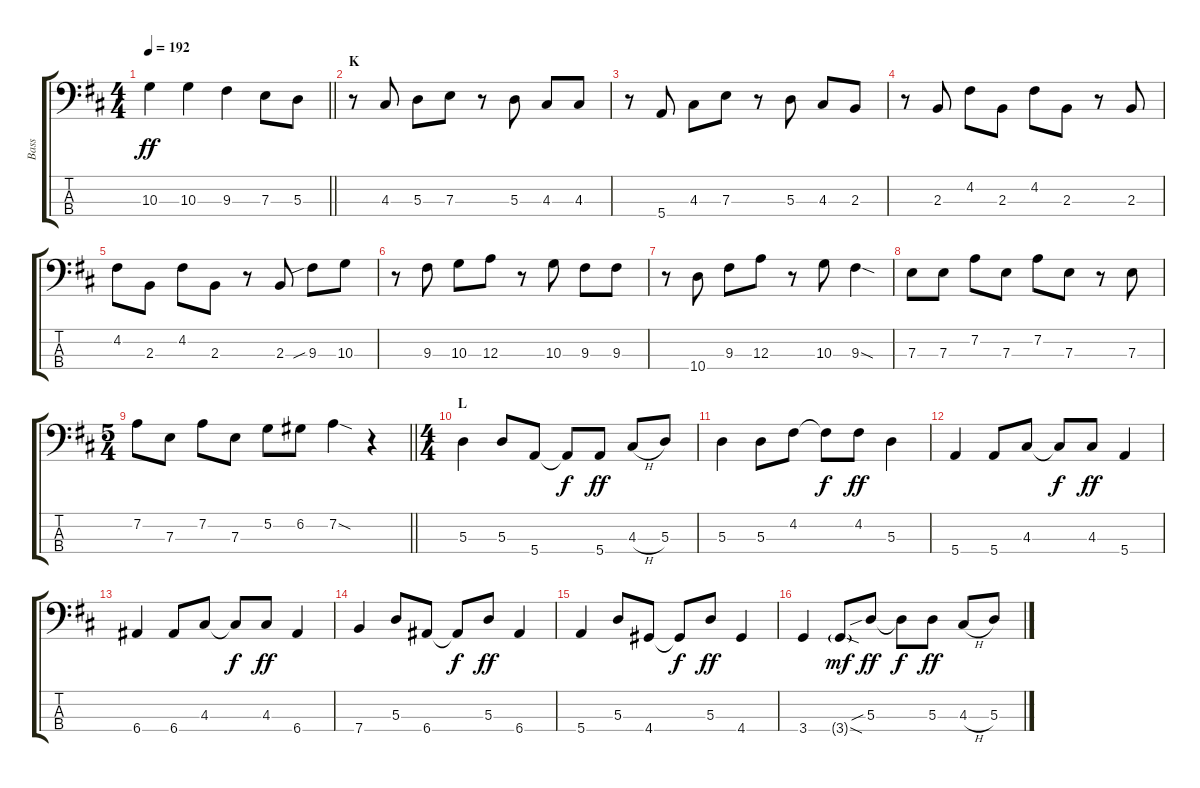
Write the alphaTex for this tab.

\track ("Bass" "Bass") {instrument electricbasspick}
\staff {score tabs}
\tuning (G2 D2 A1 E1) {hide}
\ts (4 4)
\tempo 192
\clef f4
\barLineRight lightlight
\ks d
10.3.4{dy ff} 10.3.4 9.3.4 7.3.8 5.3.8 |
\section ("" "K")
r.8 4.3.8 5.3.8 7.3.8 r.8 5.3.8 4.3.8 4.3.8 |
r.8 5.4.8 4.3.8 7.3.8 r.8 5.3.8 4.3.8 2.3.8 |
r.8 2.3.8 4.2.8 2.3.8 4.2.8 2.3.8 r.8 2.3.8 |
4.2.8 2.3.8 4.2.8 2.3.8 r.8 2.3.8 9.3{sib}.8 10.3.8 |
r.8 9.3.8 10.3.8 12.3.8 r.8 10.3.8 9.3.8 9.3.8 |
r.8 10.4.8 9.3.8 12.3.8 r.8 10.3.8 9.3{sod}.4 |
7.3.8 7.3.8 7.2.8 7.3.8 7.2.8 7.3.8 r.8 7.3.8 |
\ts (5 4)
\barLineRight lightlight
7.2.8 7.3.8 7.2.8 7.3.8 5.2.8 6.2.8 7.2{sod}.4 r.4 |
\ts (4 4)
\section ("" "L")
5.3.4 5.3.8 5.4.8 5.4{t}.8{dy f} 5.4.8{dy ff} 4.3{h}.8 5.3.8 |
5.3.4 5.3.8 4.2.8 4.2{t}.8{dy f} 4.2.8{dy ff} 5.3.4 |
5.4.4 5.4.8 4.3.8 4.3{t}.8{dy f} 4.3.8{dy ff} 5.4.4 |
6.4.4 6.4.8 4.3.8 4.3{t}.8{dy f} 4.3.8{dy ff} 6.4.4 |
7.4.4 5.3.8 6.4.8 6.4{t}.8{dy f} 5.3.8{dy ff} 6.4.4 |
5.4.4 5.3.8 4.4.8 4.4{t}.8{dy f} 5.3.8{dy ff} 4.4.4 |
3.4.4 3.4{sod g}.8{dy mf} 5.3{sib}.8{dy ff} 5.3{t}.8{dy f} 5.3.8{dy ff} 4.3{h}.8 5.3.8
